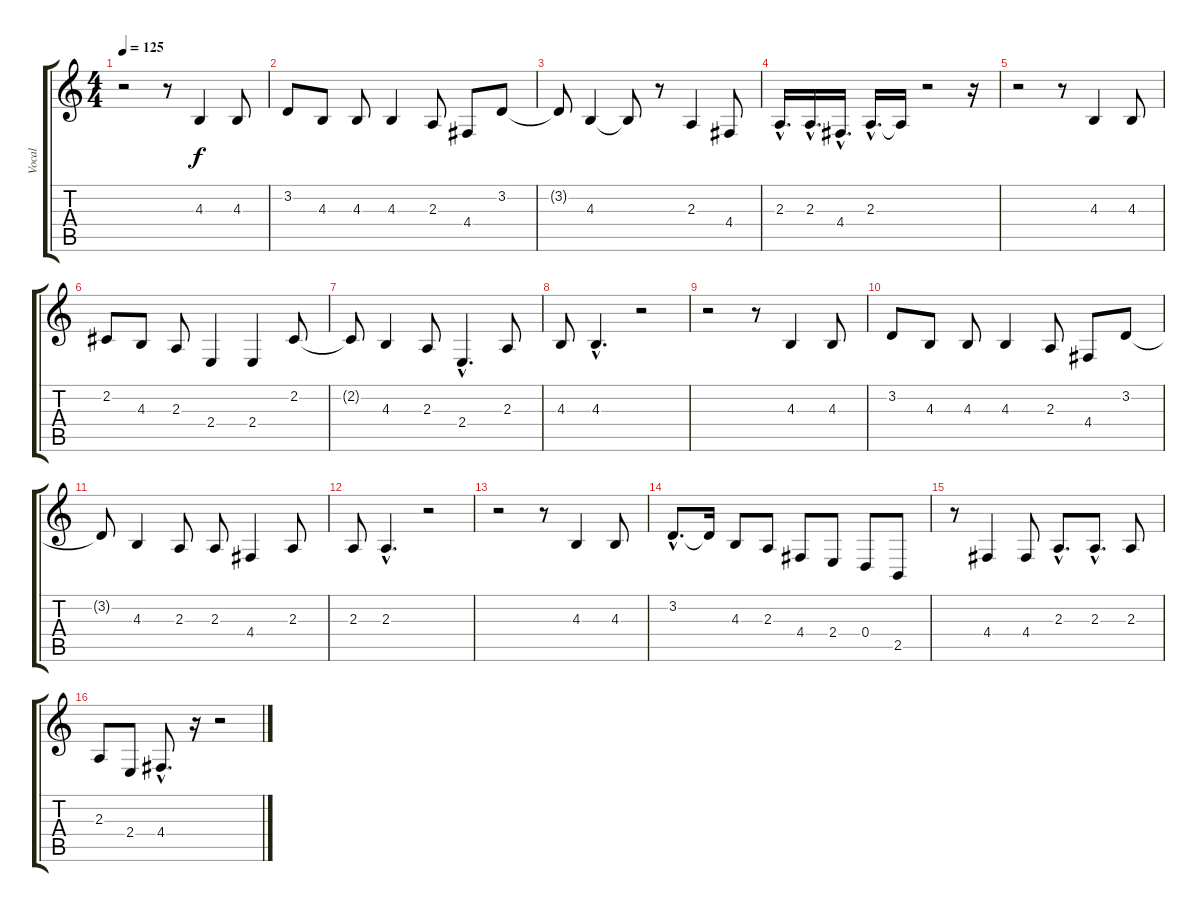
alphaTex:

\track ("Vocal" "Vocal") {instrument flute}
\staff {score tabs}
\tuning (E4 B3 G3 D3 A2 E2) {hide}
\ts (4 4)
\tempo 125
\clef g2
\ks c
r.2{dy f} r.8 4.3.4 4.3.8 |
3.2.8 4.3.8 4.3.8 4.3.4 2.3.8 4.4.8 3.2.8 |
3.2{t}.8 4.3.4 4.3{t}.8 r.8 2.3.4 4.4.8 |
2.3{hac}.16{d} 2.3{hac}.16{d} 4.4{hac}.16{d} 2.3{hac}.16{d} 2.3{t}.16 r.2 r.16 |
r.2 r.8 4.3.4 4.3.8 |
2.2.8 4.3.8 2.3.8 2.4.4 2.4.4 2.2.8 |
2.2{t}.8 4.3.4 2.3.8 2.4{hac}.4{d} 2.3.8 |
4.3.8 4.3{hac}.4{d} r.2 |
r.2 r.8 4.3.4 4.3.8 |
3.2.8 4.3.8 4.3.8 4.3.4 2.3.8 4.4.8 3.2.8 |
3.2{t}.8 4.3.4 2.3.8 2.3.8 4.4.4 2.3.8 |
2.3.8 2.3{hac}.4{d} r.2 |
r.2 r.8 4.3.4 4.3.8 |
3.2{hac}.8{d} 3.2{t}.16 4.3.8 2.3.8 4.4.8 2.4.8 0.4.8 2.5.8 |
r.8 4.4.4 4.4.8 2.3{hac}.8{d} 2.3{hac}.8{d} 2.3.8 |
2.3.8 2.4.8 4.4{hac}.8{d} r.16 r.2
